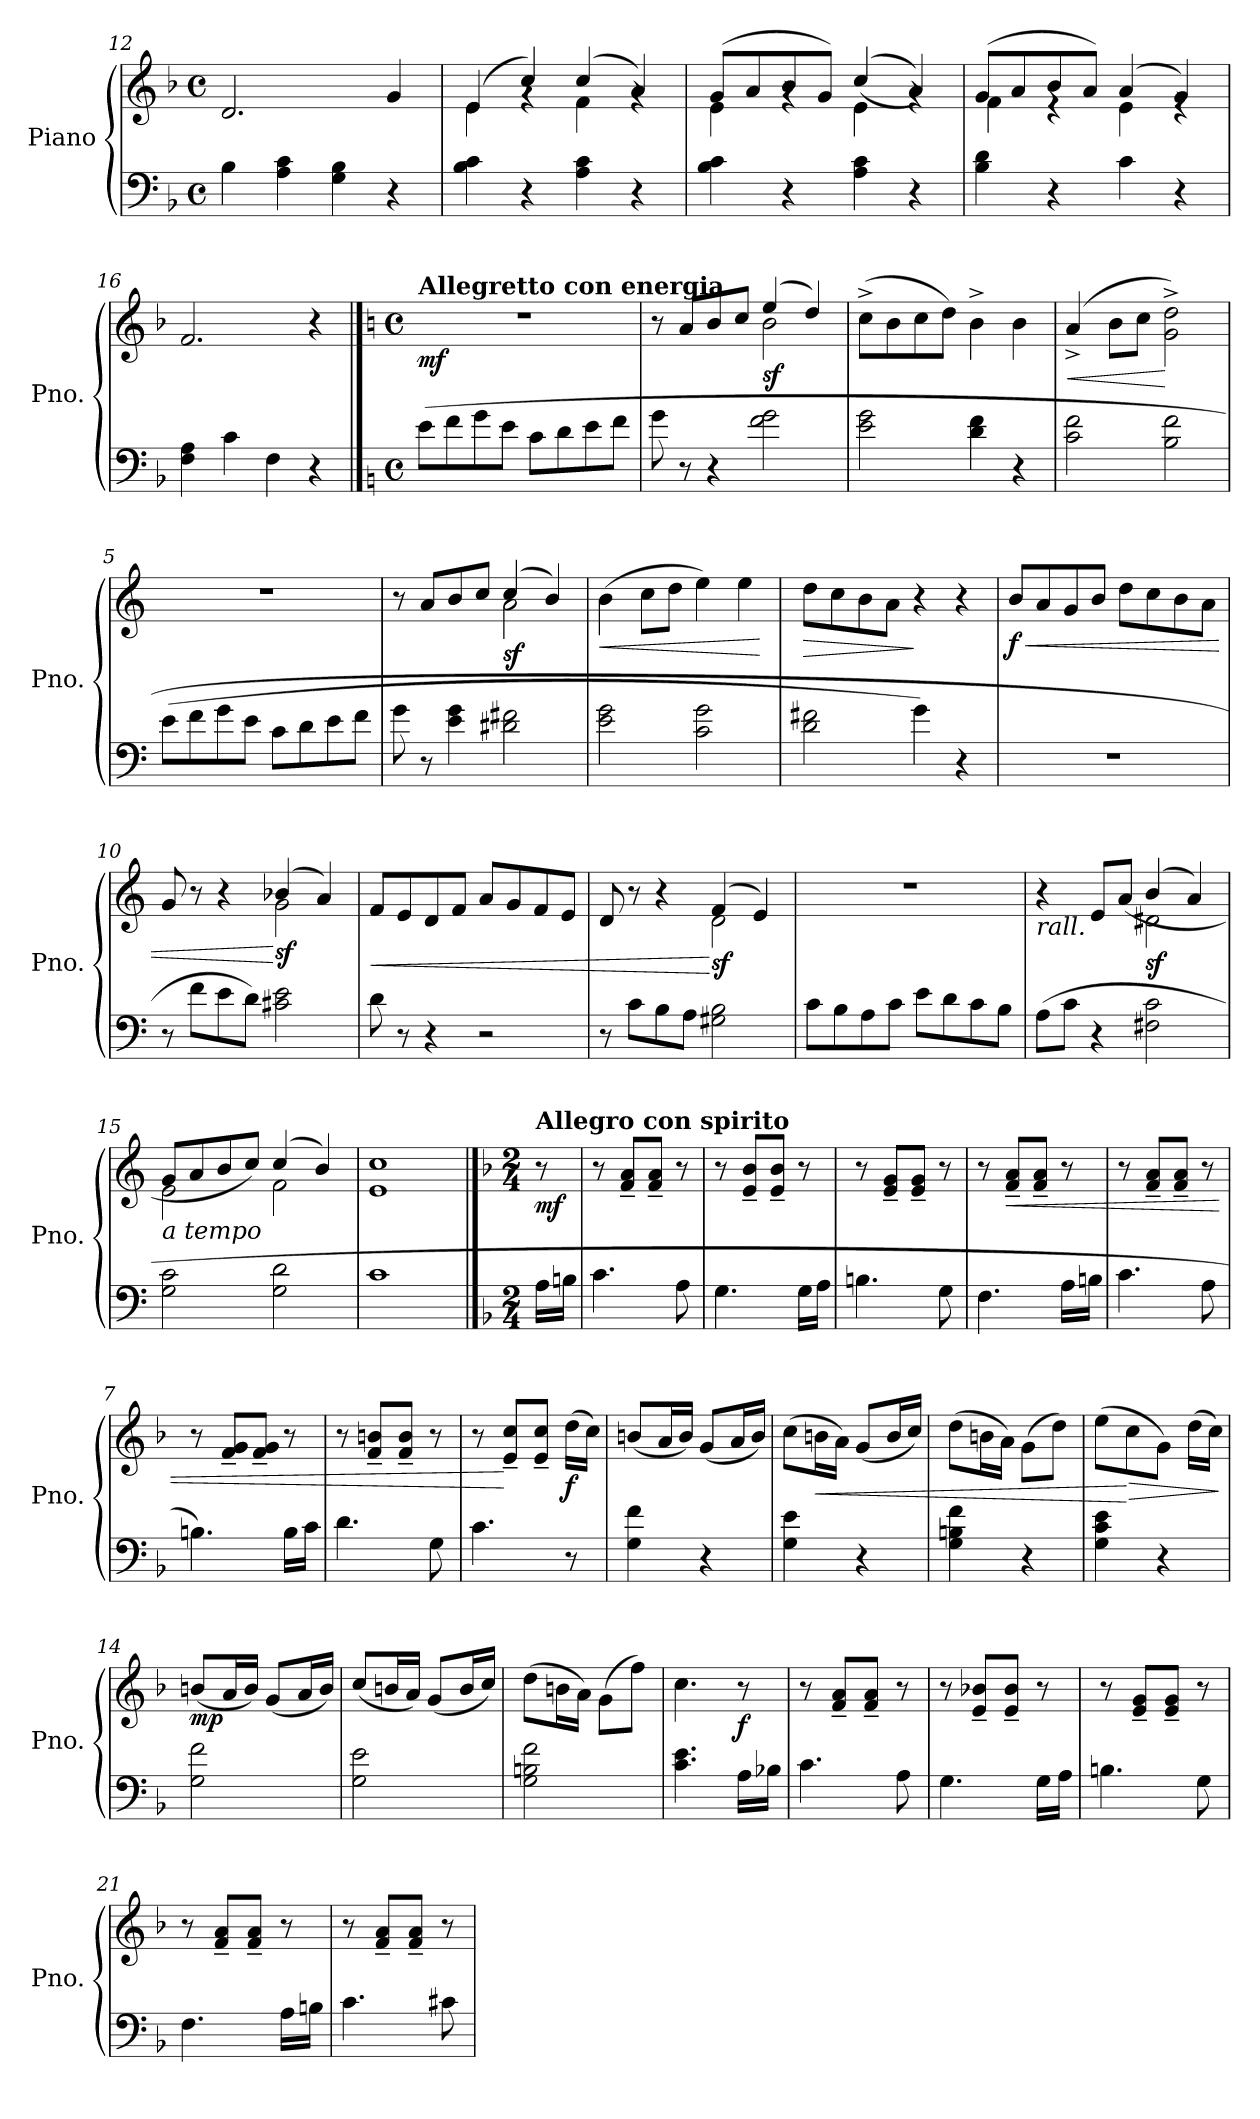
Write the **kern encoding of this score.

**kern	**kern	**dynam
*part1	*part1	*part1
*staff2	*staff1	*staff1/2
*I"Piano	*	*
*I'Pno.	*	*
!!LO:PB:g=z
*clefF4	*clefG2	*
*k[b-]	*k[b-]	*
*M4/4	*M4/4	*
*met(c)	*met(c)	*
=12	=12	=12
4B-\	2.d/	.
4A\ 4c\	.	.
4G\ 4B-\	.	.
4r	4g/	.
=13	=13	=13
*	*^	*
4B-\ 4c\	(>4e/	4e\	.
4r	4cc/)	4rg	.
4A\ 4c\	(>4cc/	4f\	.
4r	4a/)	4rg	.
=14	=14	=14	=14
4B-\ 4c\	(>8g/L	4e\	.
.	8a/	.	.
4r	8b-/	4rg	.
.	8g/J)	.	.
4A\ 4c\	(>(>4cc/	4e\	.
4r	4a/))	4rg	.
=15	=15	=15	=15
4B-\ 4d\	(>8g/L	4f\	.
.	8a/	.	.
4r	8b-/	4re	.
.	8a/J)	.	.
4c\	(>4a/	4e\	.
4r	4g/)	4re	.
*	*v	*v	*
=16	=16	=16
4F\ 4A\	2.f/	.
4c\	.	.
4F\	.	.
4r	4r	.
!!LO:LB:g=z
==1	==1	==1
*k[]	*k[]	*
*M4/4	*M4/4	*
*met(c)	*met(c)	*
!	!LO:TX:a:B:t=Allegretto con energia	!
!	!	!LO:DY:b
(>8e\L	1r	mf
8f\	.	.
8g\	.	.
8e\J	.	.
8c\L	.	.
8d\	.	.
8e\	.	.
8f\J	.	.
=2	=2	=2
*	*^	*
8g\	8r	8rcyy	.
8r	8a/L	8ryy	.
4r	8b/	4ryy	.
.	8cc/J)	.	.
!	!	!	!LO:DY:b
2f\ 2g\	(>4ee/	2b\	sf
.	4dd/)	.	.
*	*v	*v	*
=3	=3	=3
2e\ 2g\	(>8cc^\L	.
.	8b\	.
.	8cc\	.
.	8dd\J)	.
4d\ 4f\	4b^\	.
4r	4b\	.
!!LO:LB:g=z
=4	=4	=4
!	!	!LO:HP:b
2c\ 2f\	(>4a^/	<
.	8b\L	.
.	8cc\J	.
2B\ 2f\	2g\^ 2dd\^)	[
=5	=5	=5
(>8e\L	1r	.
8f\	.	.
8g\	.	.
8e\J	.	.
8c\L	.	.
8d\	.	.
8e\	.	.
8f\J	.	.
=6	=6	=6
*	*^	*
8g\	8r	8ryy	.
8r	8a/L	4ryy	.
4e\ 4g\	8b/	.	.
.	8cc/J)	8ryy	.
!	!	!	!LO:DY:b
2d#X\ 2f#X\	(>4cc/	2a\	sf
.	4b/)	.	.
*	*v	*v	*
=7	=7	=7
!	!	!LO:HP:b
2e\ 2g\	(>4b\	<
.	8cc\L	.
.	8dd\J	.
2c\ 2g\	4ee\)	.
.	4ee\	.
.	.	[
!!LO:LB:g=z
=8	=8	=8
!	!	!LO:HP:b
2d\ 2f#X\	(>8dd\L	>
.	8cc\	.
.	8b\	.
.	8a\J	.
4g\)	4r	]
4r	4r	.
=9	=9	=9
!	!	!LO:HP:b
!	!	!LO:DY:n=1:b
1r	(<8b/L	< f
.	8a/	.
.	8g/	.
.	8b/J	.
.	8dd\L	.
.	8cc\	.
.	8b\	.
.	8a\J	.
=10	=10	=10
*	*^	*
8r	8g/	8ryy	.
8f\L	8r	8ryy	.
8e\	4r	4ryy	.
8d\J)	.	.	.
!	!	!	!LO:DY:n=1:b
2c#X\ 2e\	(>4b-X/	2g\	[ sf
.	4a/)	.	.
*	*v	*v	*
!!LO:LB:g=z
=11	=11	=11
!	!	!LO:HP:b
8d\	(<8f/L	<
8r	8e/	.
4r	8d/	.
.	8f/J	.
2r	8a/L	.
.	8g/	.
.	8f/	.
.	8e/J	.
=12	=12	=12
*	*^	*
8r	8d/	8ryy	.
8c\L	8r	8ryy	.
8B\	4r	4ryy	.
8A\J)	.	.	.
!	!	!	!LO:DY:n=1:b
2G#X\ 2B\	(>4f/	2d\	[ sf
.	4e/)	.	.
*	*v	*v	*
=13	=13	=13
8c\L	1r	.
8B\	.	.
8A\	.	.
8c\J	.	.
8e\L	.	.
8d\	.	.
8c\	.	.
8B\J	.	.
!!LO:LB:g=z
=14	=14	=14
*	*^	*
!	!LO:TX:b:i:t=rall.	!	!
(>8A\L	4r	4ryy	.
8c\J	.	.	.
4r	8e/L	4ryy	.
.	(>8a/J	.	.
!	!	!	!LO:DY:b
2F#X\ 2c\	(>4b/	2d#X\	sf
.	4a/)	.	.
=15	=15	=15	=15
!	!LO:TX:b:i:t=a tempo	!	!
2G\ 2c\	8g/L	2e\	.
.	8a/	.	.
.	8b/	.	.
.	8cc/J)	.	.
2G\ 2d\	(>4cc/	2f\	.
.	4b/)	.	.
*	*v	*v	*
=16	=16	=16
1c	1e 1cc	.
!!LO:PB:g=z
==1	==1	==1
*k[b-]	*k[b-]	*
*M2/4	*M2/4	*
!	!LO:TX:a:B:t=Allegro con spirito	!
!	!	!LO:DY:b
16A\LL	8r	mf
16B\JJ	.	.
=2	=2	=2
4.c\	8r	.
.	8f/~ 8a/~L	.
.	8f/~ 8a/~J	.
8A\	8r	.
=3	=3	=3
4.G\	8r	.
.	8e/~ 8b-/~L	.
.	8e/~ 8b-/~J	.
16G\LL	8r	.
16A\JJ	.	.
=4	=4	=4
4.B\	8r	.
.	8e/~ 8g/~L	.
.	8e/~ 8g/~J	.
8G\	8r	.
=5	=5	=5
4.F\	8r	.
!	!	!LO:HP:b
.	8f/~ 8a/~L	<
.	8f/~ 8a/~J	.
16A\LL	8r	.
16B\JJ	.	.
=6	=6	=6
4.c\	8r	.
.	8f/~ 8a/~L	.
.	8f/~ 8a/~J	.
8A\	8r	.
=7	=7	=7
4.Bn\)	8r	.
.	8f/~ 8g/~L	.
.	8f/~ 8g/~J	.
16B\LL	8r	.
16c\JJ	.	.
!!LO:LB:g=z
=8	=8	=8
4.d\	8r	.
.	8f/~ 8bn/~L	.
.	8f/~ 8b/~J	.
8G\	8r	.
=9	=9	=9
4.c\	8r	.
.	8e/~ 8cc/~L	[
.	8e/~ 8cc/~J	.
!	!	!LO:DY:b
8r	(>16dd\LL	f
.	16cc\JJ)	.
=10	=10	=10
4G\ 4f\	(<8bn/L	.
.	16a/L	.
.	16b/JJ)	.
4r	(<8g/L	.
.	16a/L	.
.	16b/JJ)	.
=11	=11	=11
4G\ 4e\	(>8cc\L	.
!	!	!LO:HP:b
.	16bn\L	<
.	16a\JJ)	.
4r	(<8g/L	.
.	16b/L	.
.	16cc/JJ)	.
=12	=12	=12
4G\ 4Bn\ 4f\	(>8dd\L	.
.	16bn\L	.
.	16a\JJ)	.
4r	(>8g\L	.
.	8dd\J)	.
=13	=13	=13
4G\ 4c\ 4e\	(>8ee\L	.
!	!	!LO:HP:n=1:b
.	8cc\	[ >
4r	8g\J)	.
.	(>16dd\LL	.
.	16cc\JJ)	.
.	.	]
!!LO:LB:g=z
=14	=14	=14
!	!	!LO:DY:b
2G\ 2f\	(<8bn/L	mp
.	16a/L	.
.	16b/JJ)	.
.	(<8g/L	.
.	16a/L	.
.	16b/JJ)	.
=15	=15	=15
2G\ 2e\	(<8cc/L	.
.	16bn/L	.
.	16a/JJ)	.
.	(<8g/L	.
.	16b/L	.
.	16cc/JJ)	.
=16	=16	=16
2G\ 2Bn\ 2f\	(>8dd\L	.
.	16bn\L	.
.	16a\JJ)	.
.	(>8g\L	.
.	8ff\J)	.
=17	=17	=17
4.c\ 4.e\	4.cc\	.
!	!	!LO:DY:b
16A\LL	8r	f
16B-X\JJ	.	.
=18	=18	=18
4.c\	8r	.
.	8f/~ 8a/~L	.
.	8f/~ 8a/~J	.
8A\	8r	.
=19	=19	=19
4.G\	8r	.
.	8e/~ 8b-X/~L	.
.	8e/~ 8b-/~J	.
16G\LL	8r	.
16A\JJ	.	.
!!LO:LB:g=z
=20	=20	=20
4.B\	8r	.
.	8e/~ 8g/~L	.
.	8e/~ 8g/~J	.
8G\	8r	.
=21	=21	=21
4.F\	8r	.
.	8f/~ 8a/~L	.
.	8f/~ 8a/~J	.
16A\LL	8r	.
16B\JJ	.	.
=22	=22	=22
4.c\	8r	.
.	8f/~ 8a/~L	.
.	8f/~ 8a/~J	.
8c#X\	8r	.
=	=	=
*-	*-	*-
